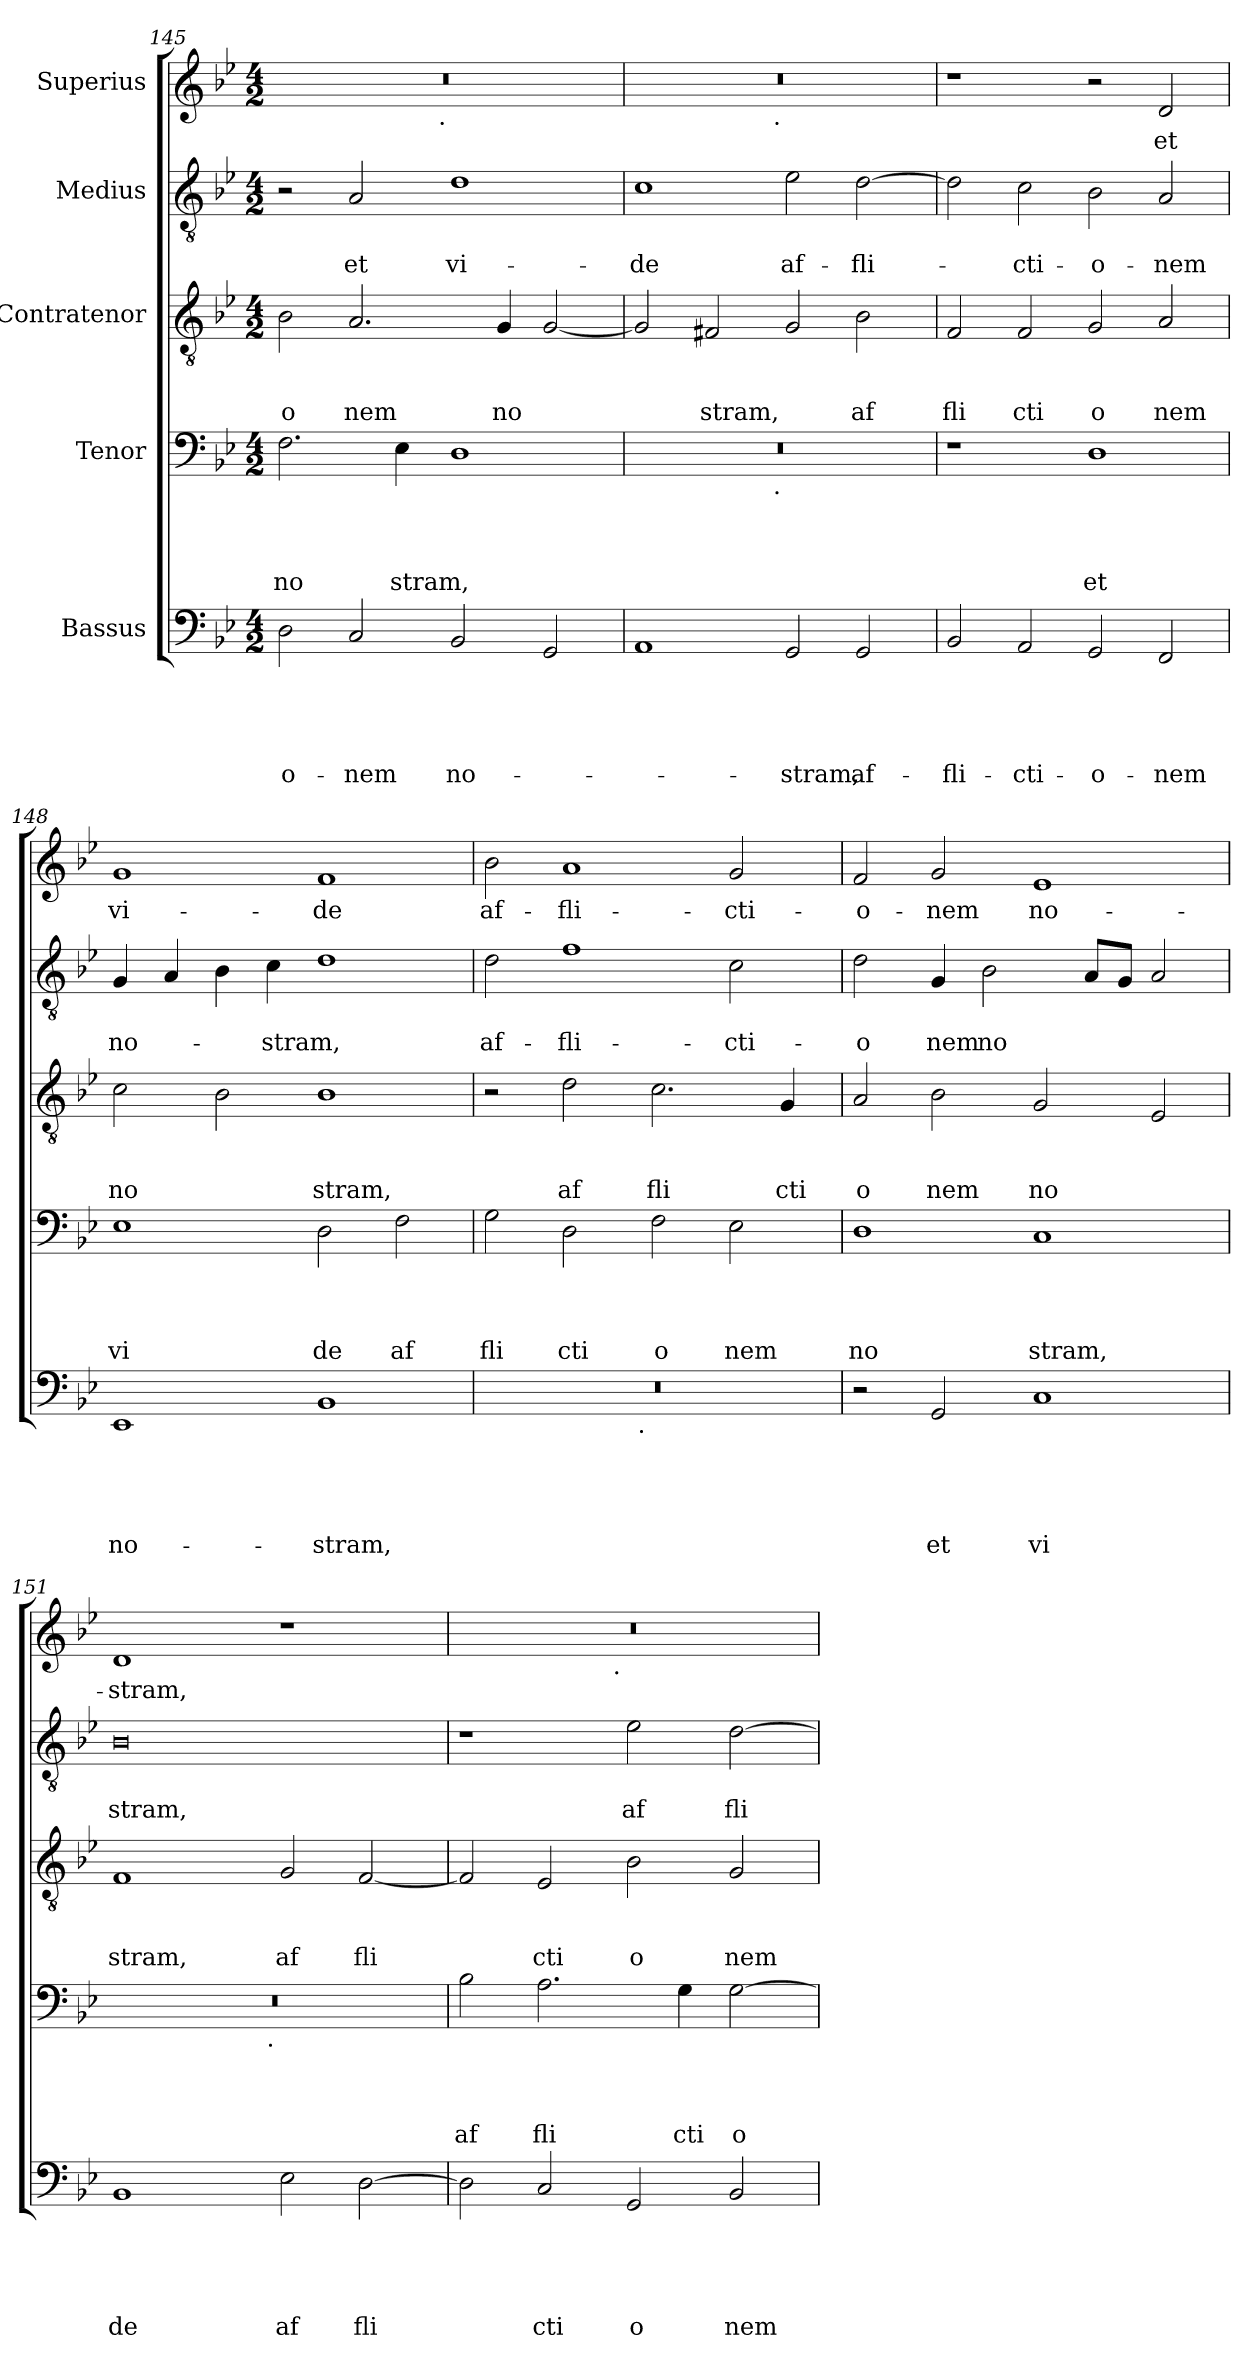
**kern	**text	**text	**text	**text	**text	**kern	**text	**text	**text	**text	**kern	**text	**text	**text	**kern	**text	**text	**kern	**text
*part5	*part5	*part5	*part5	*part5	*part5	*part4	*part4	*part4	*part4	*part4	*part3	*part3	*part3	*part3	*part2	*part2	*part2	*part1	*part1
*staff5	*staff5	*staff5	*staff5	*staff5	*staff5	*staff4	*staff4	*staff4	*staff4	*staff4	*staff3	*staff3	*staff3	*staff3	*staff2	*staff2	*staff2	*staff1	*staff1
*I"Bassus	*	*	*	*	*	*I"Tenor	*	*	*	*	*I"Contratenor	*	*	*	*I"Medius	*	*	*I"Superius	*
*clefF4	*	*	*	*	*	*clefF4	*	*	*	*	*clefGv2	*	*	*	*clefGv2	*	*	*clefG2	*
*k[b-e-]	*	*	*	*	*	*k[b-e-]	*	*	*	*	*k[b-e-]	*	*	*	*k[b-e-]	*	*	*k[b-e-]	*
*B-:	*	*	*	*	*	*B-:	*	*	*	*	*B-:	*	*	*	*B-:	*	*	*B-:	*
*M4/2	*	*	*	*	*	*M4/2	*	*	*	*	*M4/2	*	*	*	*M4/2	*	*	*M4/2	*
=145	=145	=145	=145	=145	=145	=145	=145	=145	=145	=145	=145	=145	=145	=145	=145	=145	=145	=145	=145
!	!	!	!	!	!LO:LY:b	!	!	!	!	!LO:LY:b	!	!	!	!LO:LY:b	!	!	!	!	!
*	*	*	*	*	*	*	*	*	*	*	*	*	*	*	*	*	*	*^	*
2D\	.	.	.	.	-o-	2.F\	.	.	.	no	2B-\	.	.	o	2r	.	.	0r	2ryy	.
!	!	!	!	!	!LO:LY:b	!	!	!	!	!	!	!	!	!LO:LY:b	!	!	!LO:LY:b	!	!	!
2C/	.	.	.	.	-nem	.	.	.	.	.	2.A/	.	.	nem	2A/	.	et	.	4...ryy	.
!	!	!	!	!	!	!	!	!	!	!LO:LY:b	!	!	!	!	!	!	!	!	!	!
.	.	.	.	.	.	4E-\	.	.	.	stram,	.	.	.	.	.	.	.	.	.	.
!	!	!	!	!	!	!	!	!	!	!	!	!	!	!	!	!	!	!	!LO:TX:b:t=.	!
.	.	.	.	.	.	.	.	.	.	.	.	.	.	.	.	.	.	.	1ryy	.
!	!	!	!	!	!LO:LY:b	!	!	!	!	!	!	!	!	!	!	!	!LO:LY:b	!	!	!
2BB-/	.	.	.	.	no-	1D	.	.	.	.	.	.	.	.	1d	.	vi-	.	.	.
!	!	!	!	!	!	!	!	!	!	!	!	!	!	!LO:LY:b	!	!	!	!	!	!
.	.	.	.	.	.	.	.	.	.	.	4G/	.	.	no	.	.	.	.	.	.
2GG/	.	.	.	.	.	.	.	.	.	.	[<2G/	.	.	.	.	.	.	.	.	.
.	.	.	.	.	.	.	.	.	.	.	.	.	.	.	.	.	.	.	32ryy	.
=146	=146	=146	=146	=146	=146	=146	=146	=146	=146	=146	=146	=146	=146	=146	=146	=146	=146	=146	=146	=146
!	!	!	!	!	!	!	!	!	!	!	!	!	!	!	!	!	!LO:LY:b	!	!	!
*	*	*	*	*	*	*^	*	*	*	*	*	*	*	*	*	*	*	*	*	*
1AA	.	.	.	.	.	0r	2ryy	.	.	.	.	2G/]	.	.	.	1c	.	-de	0r	2ryy	.
!	!	!	!	!	!	!	!	!	!	!	!	!	!	!	!LO:LY:b	!	!	!	!	!	!
.	.	.	.	.	.	.	4...ryy	.	.	.	.	2F#X/	.	.	stram,	.	.	.	.	4...ryy	.
!	!	!	!	!	!	!	!	!	!	!	!	!	!	!	!	!	!	!	!	!LO:TX:b:t=.	!
!	!	!	!	!	!	!	!LO:TX:b:t=.	!	!	!	!	!	!	!	!	!	!	!	!	!	!
.	.	.	.	.	.	.	1ryy	.	.	.	.	.	.	.	.	.	.	.	.	1ryy	.
!	!	!	!	!	!LO:LY:b	!	!	!	!	!	!	!	!	!	!	!	!	!LO:LY:b	!	!	!
2GG/	.	.	.	.	-stram,	.	.	.	.	.	.	2G/	.	.	.	2e-\	.	af-	.	.	.
!	!	!	!	!	!LO:LY:b	!	!	!	!	!	!	!	!	!	!LO:LY:b	!	!	!LO:LY:b	!	!	!
2GG/	.	.	.	.	af-	.	.	.	.	.	.	2B-\	.	.	af	[>2d\	.	-fli-	.	.	.
.	.	.	.	.	.	.	32ryy	.	.	.	.	.	.	.	.	.	.	.	.	32ryy	.
=147	=147	=147	=147	=147	=147	=147	=147	=147	=147	=147	=147	=147	=147	=147	=147	=147	=147	=147	=147	=147	=147
!	!	!	!	!	!LO:LY:b	!	!	!	!	!	!	!	!	!	!LO:LY:b	!	!	!	!	!	!
*	*	*	*	*	*	*v	*v	*	*	*	*	*	*	*	*	*	*	*	*v	*v	*
2BB-/	.	.	.	.	-fli-	1r	.	.	.	.	2F/	.	.	fli	2d\]	.	.	1r	.
!	!	!	!	!	!LO:LY:b	!	!	!	!	!	!	!	!	!LO:LY:b	!	!	!LO:LY:b	!	!
2AA/	.	.	.	.	-cti-	.	.	.	.	.	2F/	.	.	cti	2c\	.	-cti-	.	.
!	!	!	!	!	!LO:LY:b	!	!	!	!	!LO:LY:b	!	!	!	!LO:LY:b	!	!	!LO:LY:b	!	!
2GG/	.	.	.	.	-o-	1D	.	.	.	et	2G/	.	.	o	2B-\	.	-o-	2r	.
!	!	!	!	!	!LO:LY:b	!	!	!	!	!	!	!	!	!LO:LY:b	!	!	!LO:LY:b	!	!LO:LY:b
2FF/	.	.	.	.	-nem	.	.	.	.	.	2A/	.	.	nem	2A/	.	-nem	2d/	et
=148	=148	=148	=148	=148	=148	=148	=148	=148	=148	=148	=148	=148	=148	=148	=148	=148	=148	=148	=148
!	!	!	!	!	!LO:LY:b	!	!	!	!	!LO:LY:b	!	!	!	!LO:LY:b	!	!	!LO:LY:b	!	!LO:LY:b
1EE-	.	.	.	.	no-	1E-	.	.	.	vi	2c\	.	.	no	4G/	.	no-	1g	vi-
.	.	.	.	.	.	.	.	.	.	.	.	.	.	.	4A/	.	.	.	.
.	.	.	.	.	.	.	.	.	.	.	2B-\	.	.	.	4B-\	.	.	.	.
!	!	!	!	!	!	!	!	!	!	!	!	!	!	!	!	!	!LO:LY:b	!	!
.	.	.	.	.	.	.	.	.	.	.	.	.	.	.	4c\	.	-stram,	.	.
!	!	!	!	!	!LO:LY:b	!	!	!	!	!LO:LY:b	!	!	!	!LO:LY:b	!	!	!	!	!LO:LY:b
1BB-	.	.	.	.	-stram,	2D\	.	.	.	de	1B-	.	.	stram,	1d	.	.	1f	-de
!	!	!	!	!	!	!	!	!	!	!LO:LY:b	!	!	!	!	!	!	!	!	!
.	.	.	.	.	.	2F\	.	.	.	af	.	.	.	.	.	.	.	.	.
=149	=149	=149	=149	=149	=149	=149	=149	=149	=149	=149	=149	=149	=149	=149	=149	=149	=149	=149	=149
!	!	!	!	!	!	!	!	!	!	!LO:LY:b	!	!	!	!	!	!	!LO:LY:b	!	!LO:LY:b
*^	*	*	*	*	*	*	*	*	*	*	*	*	*	*	*	*	*	*	*
0r	2ryy	.	.	.	.	.	2G\	.	.	.	fli	2r	.	.	.	2d\	.	af-	2b-\	af-
!	!	!	!	!	!	!	!	!	!	!	!LO:LY:b	!	!	!	!LO:LY:b	!	!	!LO:LY:b	!	!LO:LY:b
.	4...ryy	.	.	.	.	.	2D\	.	.	.	cti	2d\	.	.	af	1f	.	-fli-	1a	-fli-
!	!LO:TX:b:t=.	!	!	!	!	!	!	!	!	!	!	!	!	!	!	!	!	!	!	!
.	1ryy	.	.	.	.	.	.	.	.	.	.	.	.	.	.	.	.	.	.	.
!	!	!	!	!	!	!	!	!	!	!	!LO:LY:b	!	!	!	!LO:LY:b	!	!	!	!	!
.	.	.	.	.	.	.	2F\	.	.	.	o	2.c\	.	.	fli	.	.	.	.	.
!	!	!	!	!	!	!	!	!	!	!	!LO:LY:b	!	!	!	!	!	!	!LO:LY:b	!	!LO:LY:b
.	.	.	.	.	.	.	2E-\	.	.	.	nem	.	.	.	.	2c\	.	-cti-	2g/	-cti-
!	!	!	!	!	!	!	!	!	!	!	!	!	!	!	!LO:LY:b	!	!	!	!	!
.	.	.	.	.	.	.	.	.	.	.	.	4G/	.	.	cti	.	.	.	.	.
.	32ryy	.	.	.	.	.	.	.	.	.	.	.	.	.	.	.	.	.	.	.
!!LO:LB:g=z
=150	=150	=150	=150	=150	=150	=150	=150	=150	=150	=150	=150	=150	=150	=150	=150	=150	=150	=150	=150	=150
!	!	!	!	!	!	!	!	!	!	!	!LO:LY:b	!	!	!	!LO:LY:b	!	!	!LO:LY:b	!	!LO:LY:b
*v	*v	*	*	*	*	*	*	*	*	*	*	*	*	*	*	*	*	*	*	*
2r	.	.	.	.	.	1D	.	.	.	no	2A/	.	.	o	2d\	.	-o	2f/	-o-
!	!	!	!	!	!LO:LY:b	!	!	!	!	!	!	!	!	!LO:LY:b	!	!	!LO:LY:b	!	!LO:LY:b
2GG/	.	.	.	.	et	.	.	.	.	.	2B-\	.	.	nem	4G/	.	nem	2g/	-nem
!	!	!	!	!	!	!	!	!	!	!	!	!	!	!	!	!	!LO:LY:b	!	!
.	.	.	.	.	.	.	.	.	.	.	.	.	.	.	2B-\	.	no	.	.
!	!	!	!	!	!LO:LY:b	!	!	!	!	!LO:LY:b	!	!	!	!LO:LY:b	!	!	!	!	!LO:LY:b
1C	.	.	.	.	vi	1C	.	.	.	stram,	2G/	.	.	no	.	.	.	1e-	no-
.	.	.	.	.	.	.	.	.	.	.	.	.	.	.	8A/L	.	.	.	.
.	.	.	.	.	.	.	.	.	.	.	.	.	.	.	8G/J	.	.	.	.
.	.	.	.	.	.	.	.	.	.	.	2E-/	.	.	.	2A/	.	.	.	.
=151	=151	=151	=151	=151	=151	=151	=151	=151	=151	=151	=151	=151	=151	=151	=151	=151	=151	=151	=151
!	!	!	!	!	!LO:LY:b	!	!	!	!	!	!	!	!	!LO:LY:b	!	!	!LO:LY:b	!	!LO:LY:b
*	*	*	*	*	*	*^	*	*	*	*	*	*	*	*	*	*	*	*	*
1BB-	.	.	.	.	de	0r	2ryy	.	.	.	.	1F	.	.	stram,	0B-	.	stram,	1d	-stram,
.	.	.	.	.	.	.	4...ryy	.	.	.	.	.	.	.	.	.	.	.	.	.
!	!	!	!	!	!	!	!LO:TX:b:t=.	!	!	!	!	!	!	!	!	!	!	!	!	!
.	.	.	.	.	.	.	1ryy	.	.	.	.	.	.	.	.	.	.	.	.	.
!	!	!	!	!	!LO:LY:b	!	!	!	!	!	!	!	!	!	!LO:LY:b	!	!	!	!	!
2E-\	.	.	.	.	af	.	.	.	.	.	.	2G/	.	.	af	.	.	.	1r	.
!	!	!	!	!	!LO:LY:b	!	!	!	!	!	!	!	!	!	!LO:LY:b	!	!	!	!	!
[>2D\	.	.	.	.	fli	.	.	.	.	.	.	[<2F/	.	.	fli	.	.	.	.	.
.	.	.	.	.	.	.	32ryy	.	.	.	.	.	.	.	.	.	.	.	.	.
=152	=152	=152	=152	=152	=152	=152	=152	=152	=152	=152	=152	=152	=152	=152	=152	=152	=152	=152	=152	=152
!	!	!	!	!	!	!	!	!	!	!	!LO:LY:b	!	!	!	!	!	!	!	!	!
*	*	*	*	*	*	*v	*v	*	*	*	*	*	*	*	*	*	*	*	*^	*
2D\]	.	.	.	.	.	2B-\	.	.	.	af	2F/]	.	.	.	1r	.	.	0r	2ryy	.
!	!	!	!	!	!LO:LY:b	!	!	!	!	!LO:LY:b	!	!	!	!LO:LY:b	!	!	!	!	!	!
2C/	.	.	.	.	cti	2.A\	.	.	.	fli	2E-/	.	.	cti	.	.	.	.	4...ryy	.
!	!	!	!	!	!	!	!	!	!	!	!	!	!	!	!	!	!	!	!LO:TX:b:t=.	!
.	.	.	.	.	.	.	.	.	.	.	.	.	.	.	.	.	.	.	1ryy	.
!	!	!	!	!	!LO:LY:b	!	!	!	!	!	!	!	!	!LO:LY:b	!	!	!LO:LY:b	!	!	!
2GG/	.	.	.	.	o	.	.	.	.	.	2B-\	.	.	o	2e-\	.	af	.	.	.
!	!	!	!	!	!	!	!	!	!	!LO:LY:b	!	!	!	!	!	!	!	!	!	!
.	.	.	.	.	.	4G\	.	.	.	cti	.	.	.	.	.	.	.	.	.	.
!	!	!	!	!	!LO:LY:b	!	!	!	!	!LO:LY:b	!	!	!	!LO:LY:b	!	!	!LO:LY:b	!	!	!
2BB-/	.	.	.	.	nem	[>2G\	.	.	.	o	2G/	.	.	nem	[>2d\	.	fli	.	.	.
.	.	.	.	.	.	.	.	.	.	.	.	.	.	.	.	.	.	.	32ryy	.
*	*	*	*	*	*	*	*	*	*	*	*	*	*	*	*	*	*	*v	*v	*
=	=	=	=	=	=	=	=	=	=	=	=	=	=	=	=	=	=	=	=
*-	*-	*-	*-	*-	*-	*-	*-	*-	*-	*-	*-	*-	*-	*-	*-	*-	*-	*-	*-
